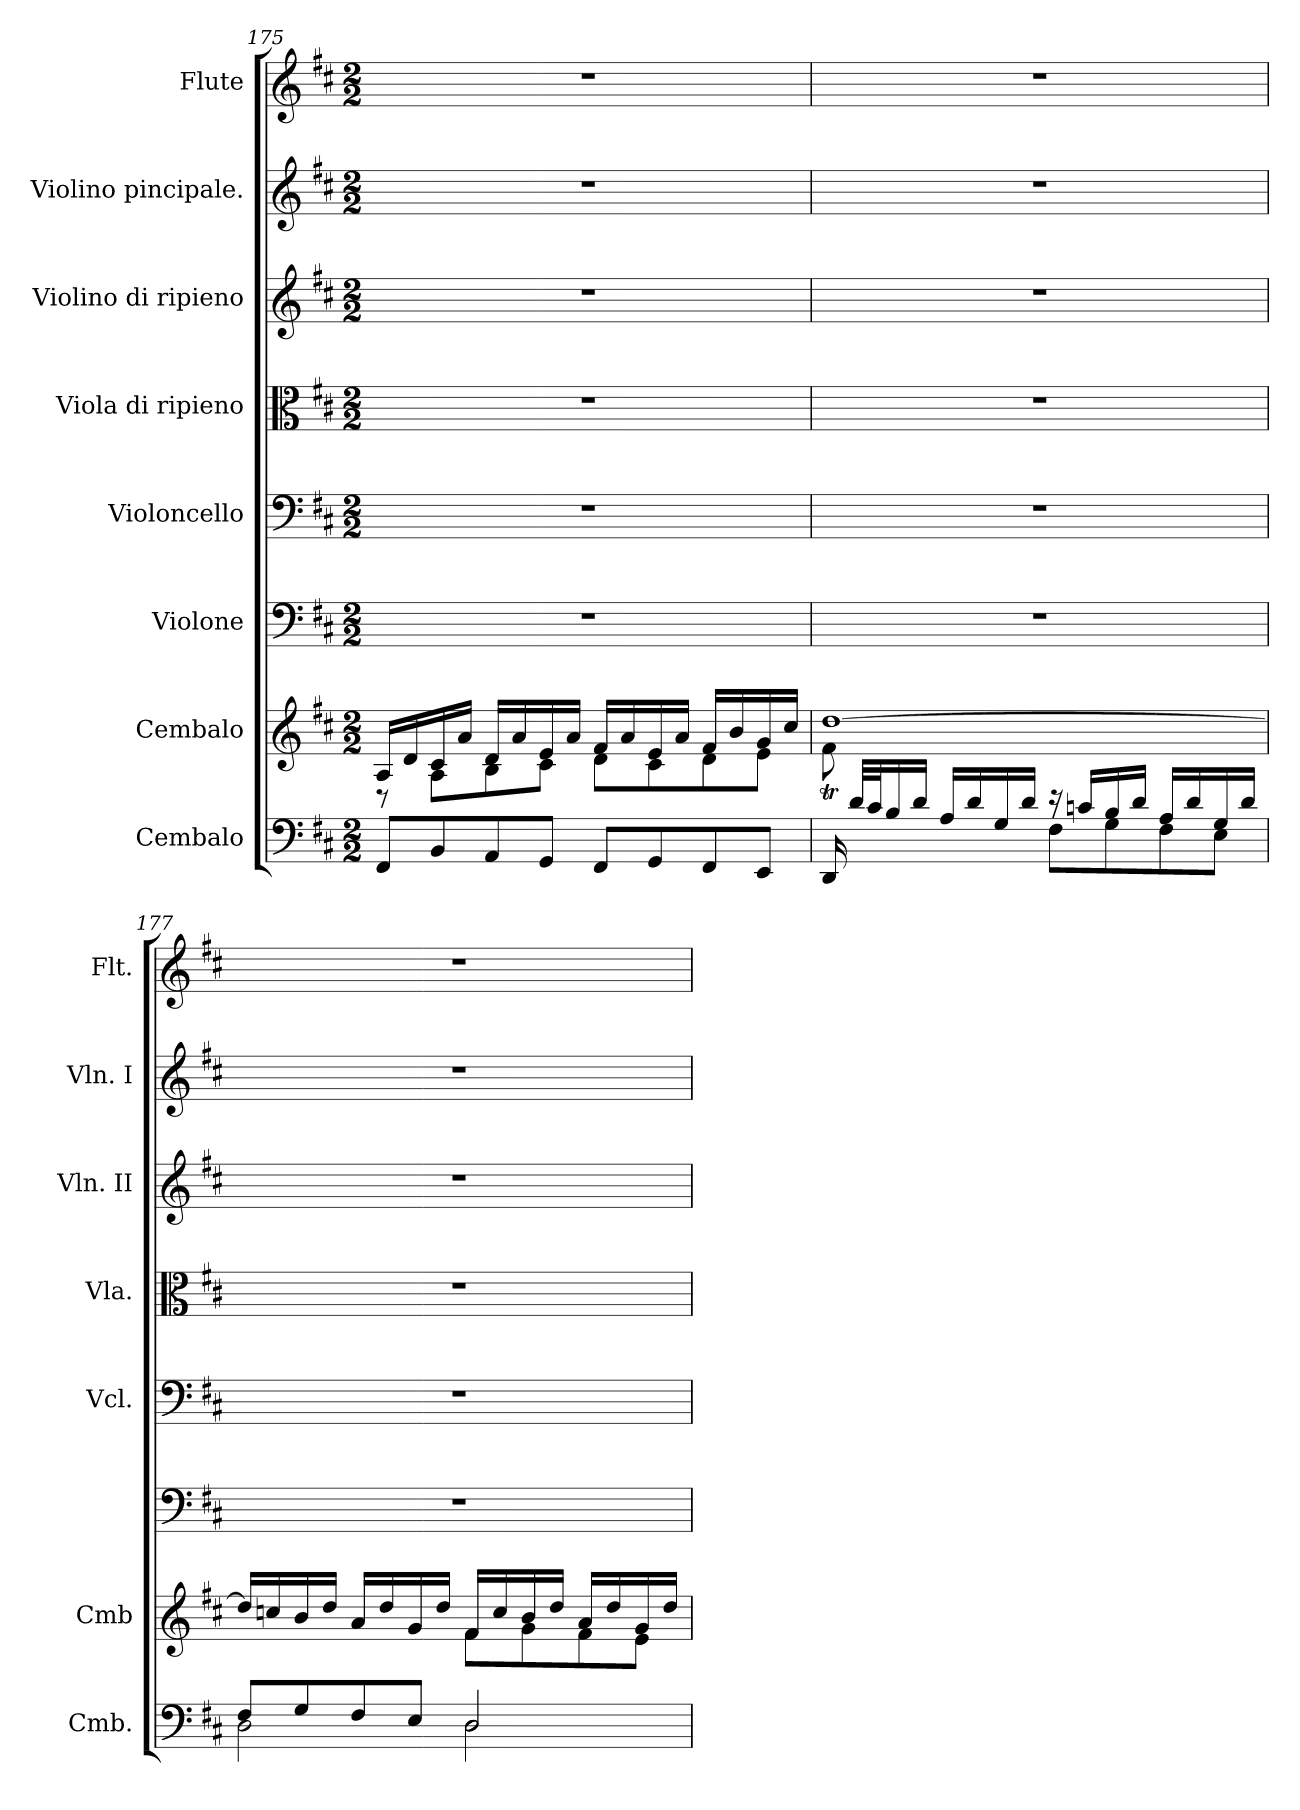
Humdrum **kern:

**kern	**kern	**kern	**kern	**kern	**kern	**kern	**kern
*part8	*part7	*part6	*part5	*part4	*part3	*part2	*part1
*staff8	*staff7	*staff6	*staff5	*staff4	*staff3	*staff2	*staff1
*I"Cembalo	*I"Cembalo	*I"Violone	*I"Violoncello	*I"Viola di ripieno	*I"Violino di ripieno	*I"Violino pincipale.	*I"Flute
*I'Cmb.	*I'Cmb	*	*I'Vcl.	*I'Vla.	*I'Vln. II	*I'Vln. I	*I'Flt.
!!LO:LB:g=z
*clefF4	*clefG2	*clefF4	*clefF4	*clefC3	*clefG2	*clefG2	*clefG2
*	*	*ITrd7c12	*	*	*	*	*
*k[f#c#]	*k[f#c#]	*k[f#c#]	*k[f#c#]	*k[f#c#]	*k[f#c#]	*k[f#c#]	*k[f#c#]
*D:	*D:	*D:	*D:	*D:	*D:	*D:	*D:
*M2/2	*M2/2	*M2/2	*M2/2	*M2/2	*M2/2	*M2/2	*M2/2
=175	=175	=175	=175	=175	=175	=175	=175
*	*^	*	*	*	*	*	*
8FF#/L	16A/LL	8r	1r	1r	1r	1r	1r	1r
.	16d/	.	.	.	.	.	.	.
8BB/	16c#/	8A\L	.	.	.	.	.	.
.	16a/JJ	.	.	.	.	.	.	.
8AA/	16d/LL	8B\	.	.	.	.	.	.
.	16a/	.	.	.	.	.	.	.
8GG/J	16e/	8c#\J	.	.	.	.	.	.
.	16a/JJ	.	.	.	.	.	.	.
8FF#/L	16f#/LL	8d\L	.	.	.	.	.	.
.	16a/	.	.	.	.	.	.	.
8GG/	16e/	8c#\	.	.	.	.	.	.
.	16a/JJ	.	.	.	.	.	.	.
8FF#/	16f#/LL	8d\	.	.	.	.	.	.
.	16b/	.	.	.	.	.	.	.
8EE/J	16g/	8e\J	.	.	.	.	.	.
.	16cc#/JJ	.	.	.	.	.	.	.
=176	=176	=176	=176	=176	=176	=176	=176	=176
*^	*	*	*	*	*	*	*	*
16DD/	2ryy	[1dd	8f#t\	1r	1r	1r	1r	1r	1r
32d/LLL	.	.	.	.	.	.	.	.	.
32c#/J	.	.	.	.	.	.	.	.	.
16B/	.	.	2..ryy	.	.	.	.	.	.
16d/JJ	.	.	.	.	.	.	.	.	.
16A/LL	.	.	.	.	.	.	.	.	.
16d/	.	.	.	.	.	.	.	.	.
16G/	.	.	.	.	.	.	.	.	.
16d/JJ	.	.	.	.	.	.	.	.	.
16r	8F#\L	.	.	.	.	.	.	.	.
16cn/LL	.	.	.	.	.	.	.	.	.
16B/	8G\	.	.	.	.	.	.	.	.
16d/JJ	.	.	.	.	.	.	.	.	.
16A/LL	8F#\	.	.	.	.	.	.	.	.
16d/	.	.	.	.	.	.	.	.	.
16G/	8E\J	.	.	.	.	.	.	.	.
16d/JJ	.	.	.	.	.	.	.	.	.
=177	=177	=177	=177	=177	=177	=177	=177	=177	=177
8F#/L	2D\	16dd/LL]	2ryy	1r	1r	1r	1r	1r	1r
.	.	16ccn/	.	.	.	.	.	.	.
8G/	.	16b/	.	.	.	.	.	.	.
.	.	16dd/JJ	.	.	.	.	.	.	.
8F#/	.	16a/LL	.	.	.	.	.	.	.
.	.	16dd/	.	.	.	.	.	.	.
8E/J	.	16g/	.	.	.	.	.	.	.
.	.	16dd/JJ	.	.	.	.	.	.	.
2D/	2D\	16f#/LL	8f#\L	.	.	.	.	.	.
.	.	16cc/	.	.	.	.	.	.	.
.	.	16b/	8g\	.	.	.	.	.	.
.	.	16dd/JJ	.	.	.	.	.	.	.
.	.	16a/LL	8f#\	.	.	.	.	.	.
.	.	16dd/	.	.	.	.	.	.	.
.	.	16g/	8e\J	.	.	.	.	.	.
.	.	16dd/JJ	.	.	.	.	.	.	.
*v	*v	*	*	*	*	*	*	*	*
*	*v	*v	*	*	*	*	*	*
=	=	=	=	=	=	=	=
*-	*-	*-	*-	*-	*-	*-	*-
